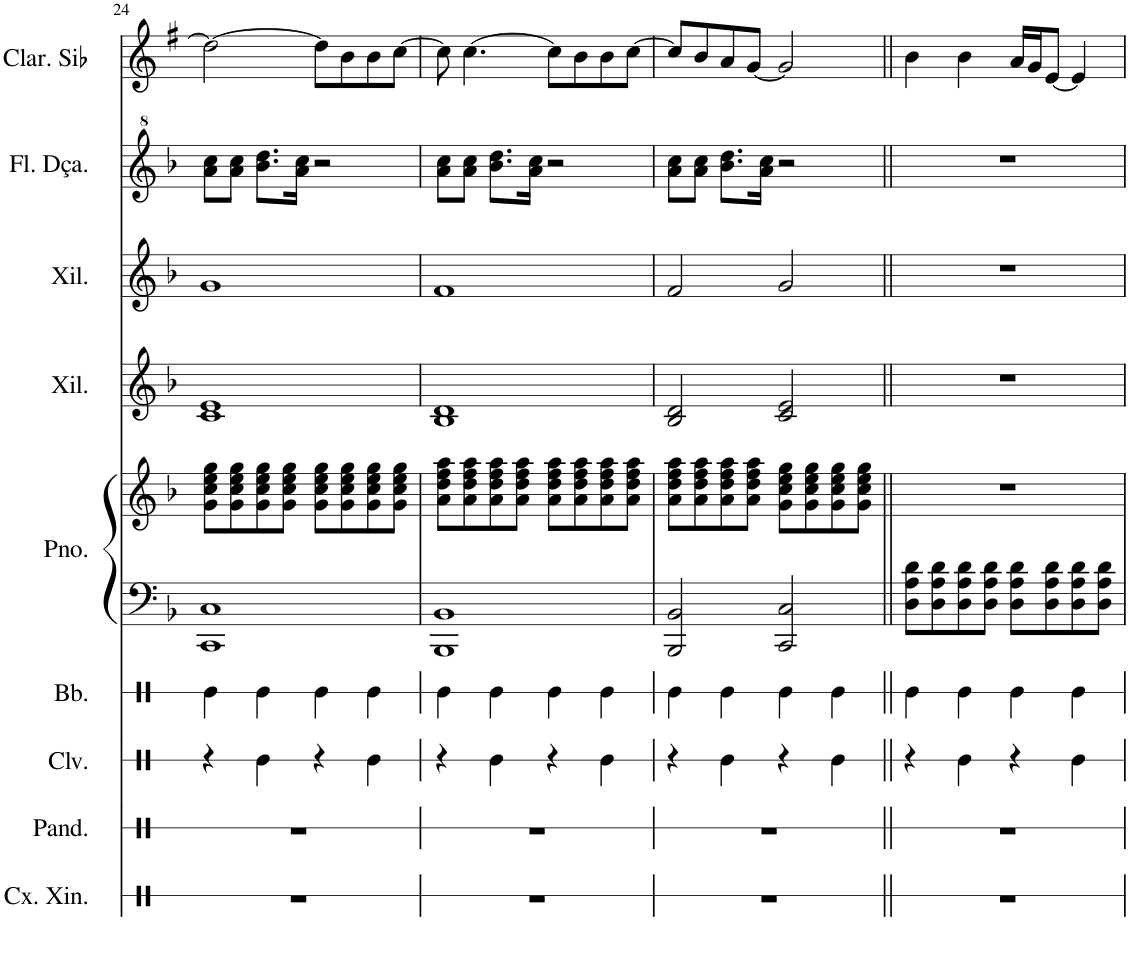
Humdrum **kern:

**kern	**kern	**kern	**kern	**kern	**kern	**kern	**kern	**kern	**kern
*part9	*part8	*part7	*part6	*part5	*part5	*part4	*part3	*part2	*part1
*staff10	*staff9	*staff8	*staff7	*staff6	*staff5	*staff4	*staff3	*staff2	*staff1
*I"Caixa xinesa	*I"Pandereta	*I"Claves	*I"Bombo	*I"Piano	*	*I"Xilòfon	*I"Xilòfon	*I"Flauta dolça	*I"Clarinette en Sib
*I'Cx. Xin.	*I'Pand.	*I'Clv.	*I'Bb.	*I'Pno.	*	*I'Xil.	*I'Xil.	*I'Fl. Dça.	*I'Clar. Sib
!!LO:PB:g=z
*clefX	*clefX	*clefX	*clefX	*clefF4	*clefG2	*clefG2	*clefG2	*clefG^2	*clefG2
*	*	*	*	*	*	*Trd-7c-12	*Trd-7c-12	*	*Trd1c2
*k[]	*k[]	*k[]	*k[]	*k[b-]	*k[b-]	*k[b-]	*k[b-]	*k[b-]	*k[f#]
*M4/4	*M4/4	*M4/4	*M4/4	*M4/4	*M4/4	*M4/4	*M4/4	*M4/4	*M4/4
=24	=24	=24	=24	=24	=24	=24	=24	=24	=24
1r	1r	4r	4Re\	1CC 1C	8g\ 8cc\ 8ee\ 8gg\L	1c 1e	1g	8aa\ 8ccc\L	2dd\_
.	.	.	.	.	8g\ 8cc\ 8ee\ 8gg\	.	.	8aa\ 8ccc\J	.
.	.	4Re\	4Re\	.	8g\ 8cc\ 8ee\ 8gg\	.	.	8.bb-\ 8.ddd\L	.
.	.	.	.	.	8g\ 8cc\ 8ee\ 8gg\J	.	.	.	.
.	.	.	.	.	.	.	.	16aa\ 16ccc\Jk	.
.	.	4r	4Re\	.	8g\ 8cc\ 8ee\ 8gg\L	.	.	2r	8dd\L]
.	.	.	.	.	8g\ 8cc\ 8ee\ 8gg\	.	.	.	8b\
.	.	4Re\	4Re\	.	8g\ 8cc\ 8ee\ 8gg\	.	.	.	8b\
.	.	.	.	.	8g\ 8cc\ 8ee\ 8gg\J	.	.	.	[8cc\J
=25	=25	=25	=25	=25	=25	=25	=25	=25	=25
1r	1r	4r	4Re\	1BBB- 1BB-	8a\ 8dd\ 8ff\ 8aa\L	1B- 1d	1f	8aa\ 8ccc\L	8cc\]
.	.	.	.	.	8a\ 8dd\ 8ff\ 8aa\	.	.	8aa\ 8ccc\J	[4.cc\
.	.	4Re\	4Re\	.	8a\ 8dd\ 8ff\ 8aa\	.	.	8.bb-\ 8.ddd\L	.
.	.	.	.	.	8a\ 8dd\ 8ff\ 8aa\J	.	.	.	.
.	.	.	.	.	.	.	.	16aa\ 16ccc\Jk	.
.	.	4r	4Re\	.	8a\ 8dd\ 8ff\ 8aa\L	.	.	2r	8cc\L]
.	.	.	.	.	8a\ 8dd\ 8ff\ 8aa\	.	.	.	8b\
.	.	4Re\	4Re\	.	8a\ 8dd\ 8ff\ 8aa\	.	.	.	8b\
.	.	.	.	.	8a\ 8dd\ 8ff\ 8aa\J	.	.	.	[8cc\J
=26	=26	=26	=26	=26	=26	=26	=26	=26	=26
1r	1r	4r	4Re\	2BBB-/ 2BB-/	8a\ 8dd\ 8ff\ 8aa\L	2B-/ 2d/	2f/	8aa\ 8ccc\L	8cc/L]
.	.	.	.	.	8a\ 8dd\ 8ff\ 8aa\	.	.	8aa\ 8ccc\J	8b/
.	.	4Re\	4Re\	.	8a\ 8dd\ 8ff\ 8aa\	.	.	8.bb-\ 8.ddd\L	8a/
.	.	.	.	.	8a\ 8dd\ 8ff\ 8aa\J	.	.	.	[8g/J
.	.	.	.	.	.	.	.	16aa\ 16ccc\Jk	.
.	.	4r	4Re\	2CC/ 2C/	8g\ 8cc\ 8ee\ 8gg\L	2c/ 2e/	2g/	2r	2g/]
.	.	.	.	.	8g\ 8cc\ 8ee\ 8gg\	.	.	.	.
.	.	4Re\	4Re\	.	8g\ 8cc\ 8ee\ 8gg\	.	.	.	.
.	.	.	.	.	8g\ 8cc\ 8ee\ 8gg\J	.	.	.	.
=27||	=27||	=27||	=27||	=27||	=27||	=27||	=27||	=27||	=27||
1r	1r	4r	4Re\	8D\ 8A\ 8d\L	1r	1r	1r	1r	4b\
.	.	.	.	8D\ 8A\ 8d\	.	.	.	.	.
.	.	4Re\	4Re\	8D\ 8A\ 8d\	.	.	.	.	4b\
.	.	.	.	8D\ 8A\ 8d\J	.	.	.	.	.
.	.	4r	4Re\	8D\ 8A\ 8d\L	.	.	.	.	16a/LL
.	.	.	.	.	.	.	.	.	16g/J
.	.	.	.	8D\ 8A\ 8d\	.	.	.	.	[8e/J
.	.	4Re\	4Re\	8D\ 8A\ 8d\	.	.	.	.	4e/]
.	.	.	.	8D\ 8A\ 8d\J	.	.	.	.	.
=	=	=	=	=	=	=	=	=	=
*-	*-	*-	*-	*-	*-	*-	*-	*-	*-
